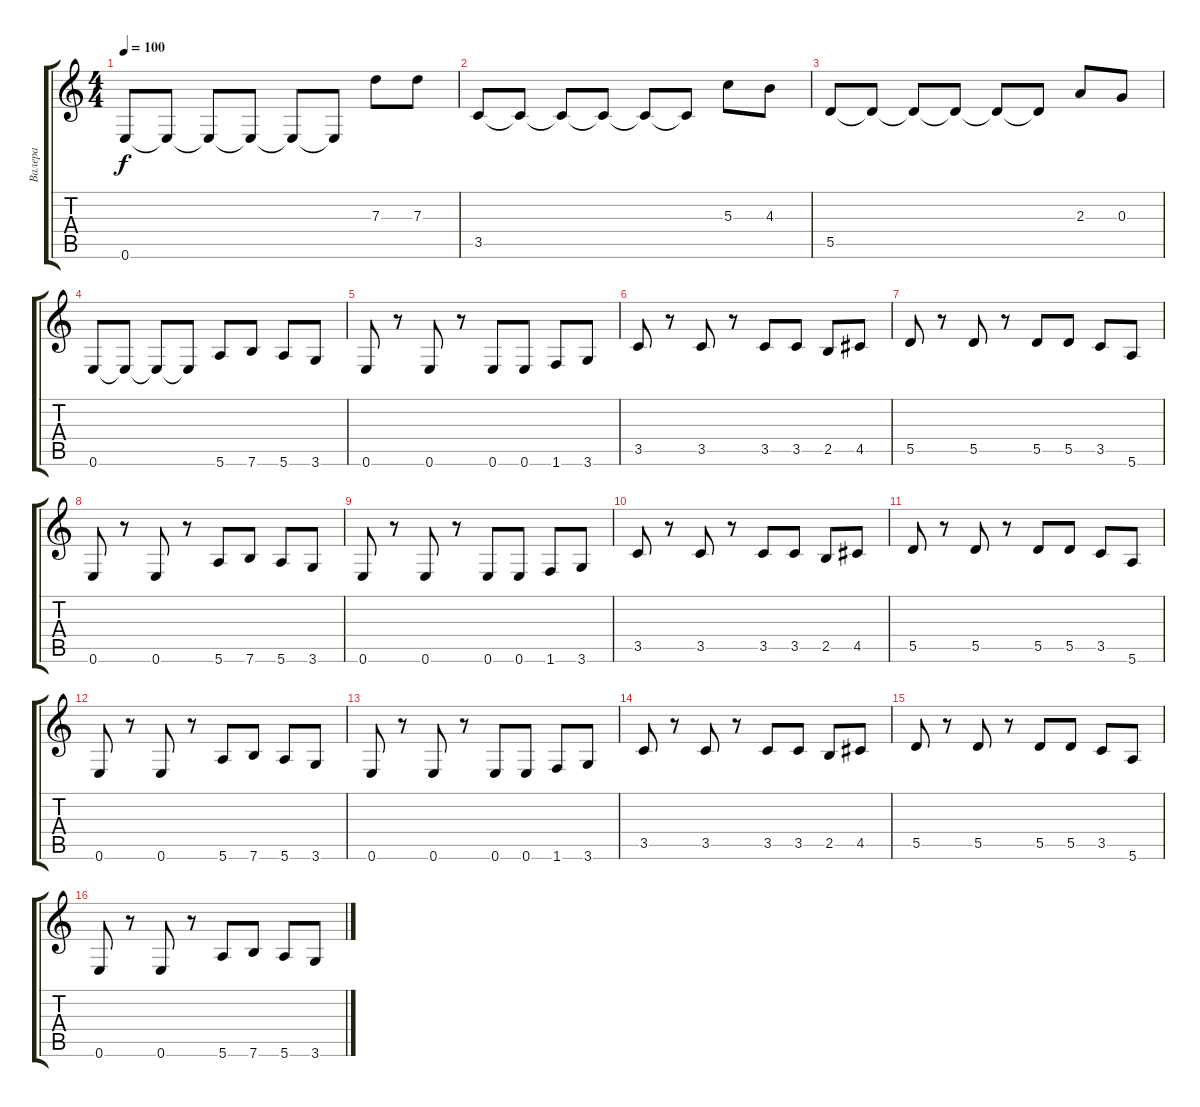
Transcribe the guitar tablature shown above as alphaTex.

\track ("Валера" "Валера") {instrument electricbassfinger}
\staff {score tabs}
\tuning (E4 B3 G3 D3 A2 E2) {hide}
\ts (4 4)
\tempo 100
\clef g2
\ks c
0.6.8{dy f} 0.6{t}.8 0.6{t}.8 0.6{t}.8 0.6{t}.8 0.6{t}.8 7.3.8 7.3.8 |
3.5.8 3.5{t}.8 3.5{t}.8 3.5{t}.8 3.5{t}.8 3.5{t}.8 5.3.8 4.3.8 |
5.5.8 5.5{t}.8 5.5{t}.8 5.5{t}.8 5.5{t}.8 5.5{t}.8 2.3.8 0.3.8 |
0.6.8 0.6{t}.8 0.6{t}.8 0.6{t}.8 5.6.8 7.6.8 5.6.8 3.6.8 |
0.6.8 r.8 0.6.8 r.8 0.6.8 0.6.8 1.6.8 3.6.8 |
3.5.8 r.8 3.5.8 r.8 3.5.8 3.5.8 2.5.8 4.5.8 |
5.5.8 r.8 5.5.8 r.8 5.5.8 5.5.8 3.5.8 5.6.8 |
0.6.8 r.8 0.6.8 r.8 5.6.8 7.6.8 5.6.8 3.6.8 |
0.6.8 r.8 0.6.8 r.8 0.6.8 0.6.8 1.6.8 3.6.8 |
3.5.8 r.8 3.5.8 r.8 3.5.8 3.5.8 2.5.8 4.5.8 |
5.5.8 r.8 5.5.8 r.8 5.5.8 5.5.8 3.5.8 5.6.8 |
0.6.8 r.8 0.6.8 r.8 5.6.8 7.6.8 5.6.8 3.6.8 |
0.6.8 r.8 0.6.8 r.8 0.6.8 0.6.8 1.6.8 3.6.8 |
3.5.8 r.8 3.5.8 r.8 3.5.8 3.5.8 2.5.8 4.5.8 |
5.5.8 r.8 5.5.8 r.8 5.5.8 5.5.8 3.5.8 5.6.8 |
0.6.8 r.8 0.6.8 r.8 5.6.8 7.6.8 5.6.8 3.6.8
